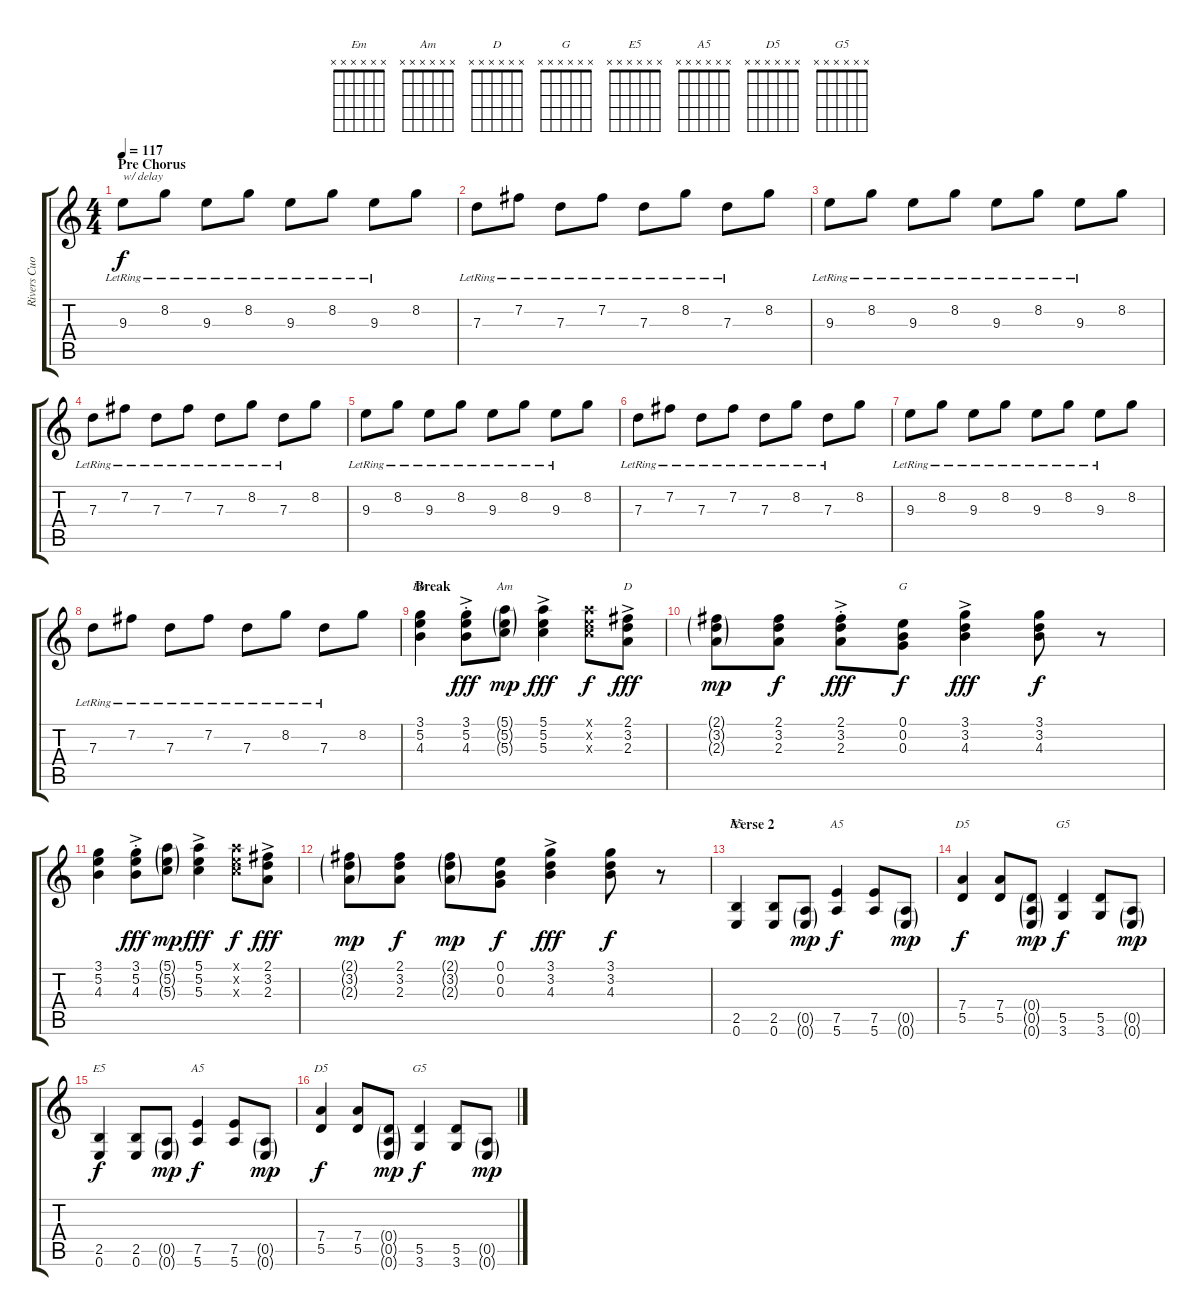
\track ("Rivers Cuomo - Guitar" "Rivers Cuo") {instrument electricguitarclean}
\staff {score tabs}
\tuning (E4 B3 G3 D3 A2 E2) {hide}
\chord ("Em" x x x x x x)
\chord ("Am" x x x x x x)
\chord ("D" x x x x x x)
\chord ("G" x x x x x x)
\chord ("E5" x x x x 2 0)
\chord ("A5" x x x x 7 5) {firstfret 5}
\chord ("D5" x x x x 7 5) {firstfret 5}
\chord ("G5" x x x x 5 3)
\chord ("E5" x x x x x x)
\chord ("A5" x x x x x x)
\chord ("D5" x x x x x x)
\chord ("G5" x x x x x x)
\ts (4 4)
\section ("" "Pre Chorus")
\tempo 117
\clef g2
\ks c
9.3{lr}.8{txt "w/ delay" dy f volume 15} 8.2{lr}.8 9.3{lr}.8 8.2{lr}.8 9.3{lr}.8 8.2{lr}.8 9.3{lr}.8 8.2.8 |
7.3{lr}.8 7.2{lr}.8 7.3{lr}.8 7.2{lr}.8 7.3{lr}.8 8.2{lr}.8 7.3{lr}.8 8.2.8 |
9.3{lr}.8 8.2{lr}.8 9.3{lr}.8 8.2{lr}.8 9.3{lr}.8 8.2{lr}.8 9.3{lr}.8 8.2.8 |
7.3{lr}.8 7.2{lr}.8 7.3{lr}.8 7.2{lr}.8 7.3{lr}.8 8.2{lr}.8 7.3{lr}.8 8.2.8 |
9.3{lr}.8 8.2{lr}.8 9.3{lr}.8 8.2{lr}.8 9.3{lr}.8 8.2{lr}.8 9.3{lr}.8 8.2.8 |
7.3{lr}.8 7.2{lr}.8 7.3{lr}.8 7.2{lr}.8 7.3{lr}.8 8.2{lr}.8 7.3{lr}.8 8.2.8 |
9.3{lr}.8 8.2{lr}.8 9.3{lr}.8 8.2{lr}.8 9.3{lr}.8 8.2{lr}.8 9.3{lr}.8 8.2.8 |
7.3{lr}.8 7.2{lr}.8 7.3{lr}.8 7.2{lr}.8 7.3{lr}.8 8.2{lr}.8 7.3{lr}.8 8.2.8 |
\section ("" "Break")
(3.1 5.2 4.3).4{ch "Em" volume 12} (3.1{ac st} 5.2{ac st} 4.3{ac st}).8{dy fff} (5.1{g} 5.2{g} 5.3{g}).8{ch "Am" dy mp} (5.1{ac} 5.2{ac} 5.3{ac}).4{dy fff} (5.1{x} 5.2{x} 5.3{x}).8{dy f} (2.1{ac} 3.2{ac} 2.3{ac}).8{ch "D" dy fff} |
(2.1{g} 3.2{g} 2.3{g}).8{dy mp} (2.1 3.2 2.3).8{dy f} (2.1{ac st} 3.2{ac st} 2.3{ac st}).8{dy fff} (0.1 0.2 0.3).8{ch "G" dy f} (3.1{ac} 3.2{ac} 4.3{ac}).4{dy fff} (3.1 3.2 4.3).8{dy f} r.8 |
(3.1 5.2 4.3).4 (3.1{ac st} 5.2{ac st} 4.3{ac st}).8{dy fff} (5.1{g} 5.2{g} 5.3{g}).8{dy mp} (5.1{ac} 5.2{ac} 5.3{ac}).4{dy fff} (5.1{x} 5.2{x} 5.3{x}).8{dy f} (2.1{ac} 3.2{ac} 2.3{ac}).8{dy fff} |
(2.1{g} 3.2{g} 2.3{g}).8{dy mp} (2.1 3.2 2.3).8{dy f} (2.1{g} 3.2{g} 2.3{g}).8{dy mp} (0.1 0.2 0.3).8{dy f} (3.1{ac} 3.2{ac} 4.3{ac}).4{dy fff} (3.1 3.2 4.3).8{dy f} r.8 |
\section ("" "Verse 2")
(2.5 0.6).4{ch "E5"} (2.5 0.6).8 (0.5{g} 0.6{g}).8{dy mp} (7.5 5.6).4{ch "A5" dy f} (7.5 5.6).8 (0.5{g} 0.6{g}).8{dy mp} |
(7.4 5.5).4{ch "D5" dy f} (7.4 5.5).8 (0.4{g} 0.5{g} 0.6{g}).8{dy mp} (5.5 3.6).4{ch "G5" dy f} (5.5 3.6).8 (0.5{g} 0.6{g}).8{dy mp} |
(2.5 0.6).4{ch "E5" dy f} (2.5 0.6).8 (0.5{g} 0.6{g}).8{dy mp} (7.5 5.6).4{ch "A5" dy f} (7.5 5.6).8 (0.5{g} 0.6{g}).8{dy mp} |
(7.4 5.5).4{ch "D5" dy f} (7.4 5.5).8 (0.4{g} 0.5{g} 0.6{g}).8{dy mp} (5.5 3.6).4{ch "G5" dy f} (5.5 3.6).8 (0.5{g} 0.6{g}).8{dy mp}
